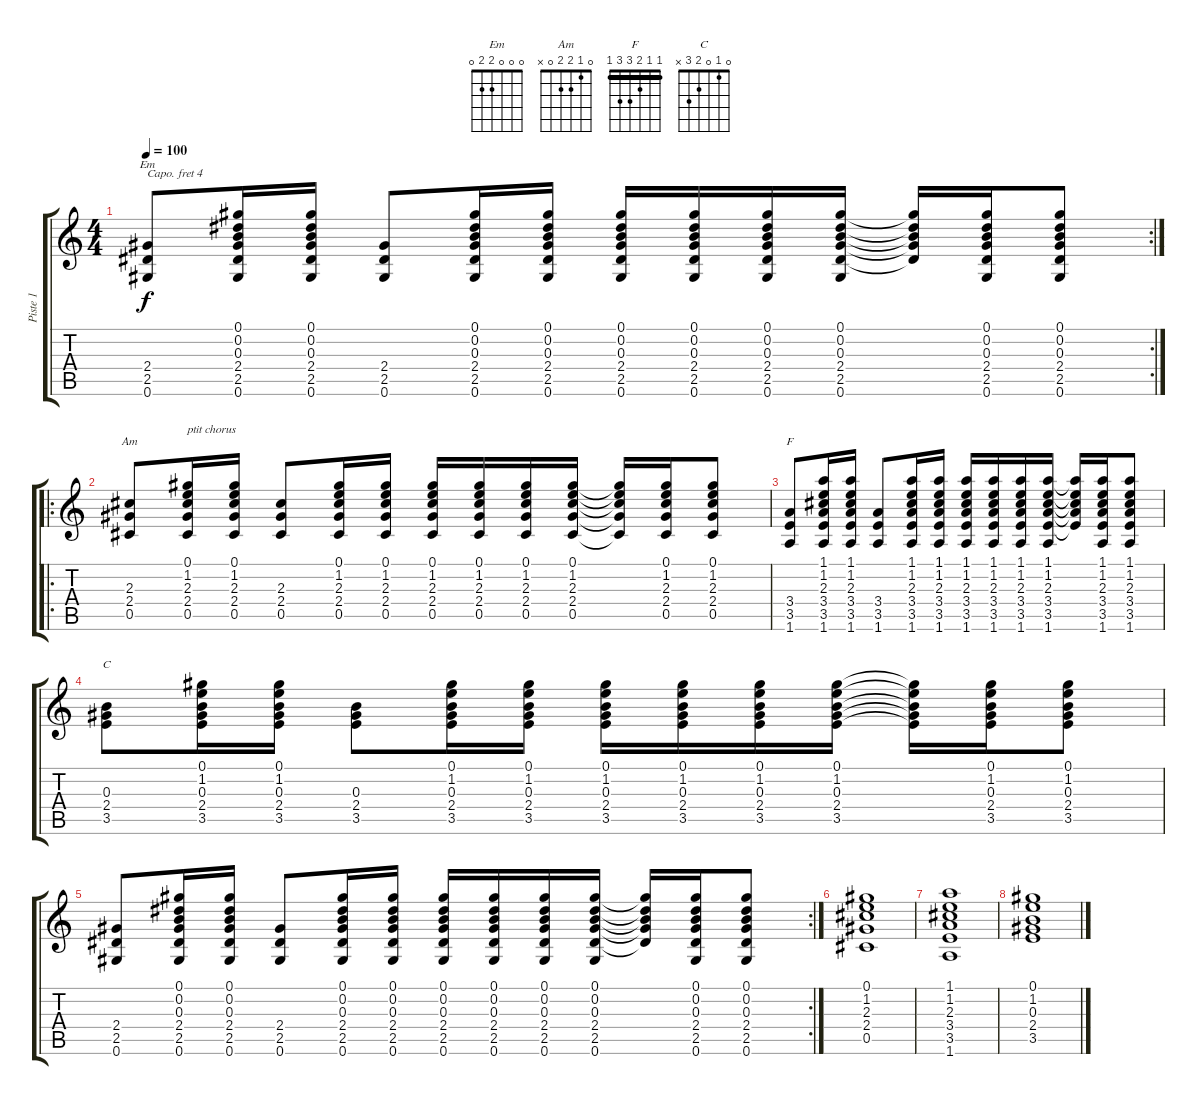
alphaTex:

\track ("Piste 1" "Piste 1") {instrument acousticguitarnylon}
\staff {score tabs}
\capo 4
\tuning (E4 B3 G3 D3 A2 E2) {hide}
\chord ("Em" 0 0 0 2 2 0)
\chord ("Am" 0 1 2 2 0 x)
\chord ("F" 1 1 2 3 3 1) {barre 1}
\chord ("C" 0 1 0 2 3 x)
\rc 2
\ts (4 4)
\tempo 100
\clef g2
\ks c
(2.4 2.5 0.6).8{ch "Em" dy f} (0.1 0.2 0.3 2.4 2.5 0.6).16 (0.1 0.2 0.3 2.4 2.5 0.6).16 (2.4 2.5 0.6).8 (0.1 0.2 0.3 2.4 2.5 0.6).16 (0.1 0.2 0.3 2.4 2.5 0.6).16 (0.1 0.2 0.3 2.4 2.5 0.6).16 (0.1 0.2 0.3 2.4 2.5 0.6).16 (0.1 0.2 0.3 2.4 2.5 0.6).16 (0.1 0.2 0.3 2.4 2.5 0.6).16 (0.1{t} 0.2{t} 0.3{t} 2.4{t} 2.5{t}).16 (0.1 0.2 0.3 2.4 2.5 0.6).16 (0.1 0.2 0.3 2.4 2.5 0.6).8 |
\ro
(2.3 2.4 0.5).8{ch "Am"} (0.1 1.2 2.3 2.4 0.5).16{txt "ptit chorus"} (0.1 1.2 2.3 2.4 0.5).16 (2.3 2.4 0.5).8 (0.1 1.2 2.3 2.4 0.5).16 (0.1 1.2 2.3 2.4 0.5).16 (0.1 1.2 2.3 2.4 0.5).16 (0.1 1.2 2.3 2.4 0.5).16 (0.1 1.2 2.3 2.4 0.5).16 (0.1 1.2 2.3 2.4 0.5).16 (0.1{t} 1.2{t} 2.3{t} 2.4{t} 0.5{t}).16 (0.1 1.2 2.3 2.4 0.5).16 (0.1 1.2 2.3 2.4 0.5).8 |
(3.4 3.5 1.6).8{ch "F"} (1.1 1.2 2.3 3.4 3.5 1.6).16 (1.1 1.2 2.3 3.4 3.5 1.6).16 (3.4 3.5 1.6).8 (1.1 1.2 2.3 3.4 3.5 1.6).16 (1.1 1.2 2.3 3.4 3.5 1.6).16 (1.1 1.2 2.3 3.4 3.5 1.6).16 (1.1 1.2 2.3 3.4 3.5 1.6).16 (1.1 1.2 2.3 3.4 3.5 1.6).16 (1.1 1.2 2.3 3.4 3.5 1.6).16 (1.1{t} 1.2{t} 2.3{t} 3.4{t} 3.5{t}).16 (1.1 1.2 2.3 3.4 3.5 1.6).16 (1.1 1.2 2.3 3.4 3.5 1.6).8 |
(0.3 2.4 3.5).8{ch "C"} (0.1 1.2 0.3 2.4 3.5).16 (0.1 1.2 0.3 2.4 3.5).16 (0.3 2.4 3.5).8 (0.1 1.2 0.3 2.4 3.5).16 (0.1 1.2 0.3 2.4 3.5).16 (0.1 1.2 0.3 2.4 3.5).16 (0.1 1.2 0.3 2.4 3.5).16 (0.1 1.2 0.3 2.4 3.5).16 (0.1 1.2 0.3 2.4 3.5).16 (0.1{t} 1.2{t} 0.3{t} 2.4{t} 3.5{t}).16 (0.1 1.2 0.3 2.4 3.5).16 (0.1 1.2 0.3 2.4 3.5).8 |
\rc 2
(2.4 2.5 0.6).8 (0.1 0.2 0.3 2.4 2.5 0.6).16 (0.1 0.2 0.3 2.4 2.5 0.6).16 (2.4 2.5 0.6).8 (0.1 0.2 0.3 2.4 2.5 0.6).16 (0.1 0.2 0.3 2.4 2.5 0.6).16 (0.1 0.2 0.3 2.4 2.5 0.6).16 (0.1 0.2 0.3 2.4 2.5 0.6).16 (0.1 0.2 0.3 2.4 2.5 0.6).16 (0.1 0.2 0.3 2.4 2.5 0.6).16 (0.1{t} 0.2{t} 0.3{t} 2.4{t} 2.5{t}).16 (0.1 0.2 0.3 2.4 2.5 0.6).16 (0.1 0.2 0.3 2.4 2.5 0.6).8 |
(0.1 1.2 2.3 2.4 0.5).1 |
(1.1 1.2 2.3 3.4 3.5 1.6).1 |
(0.1 1.2 0.3 2.4 3.5).1
